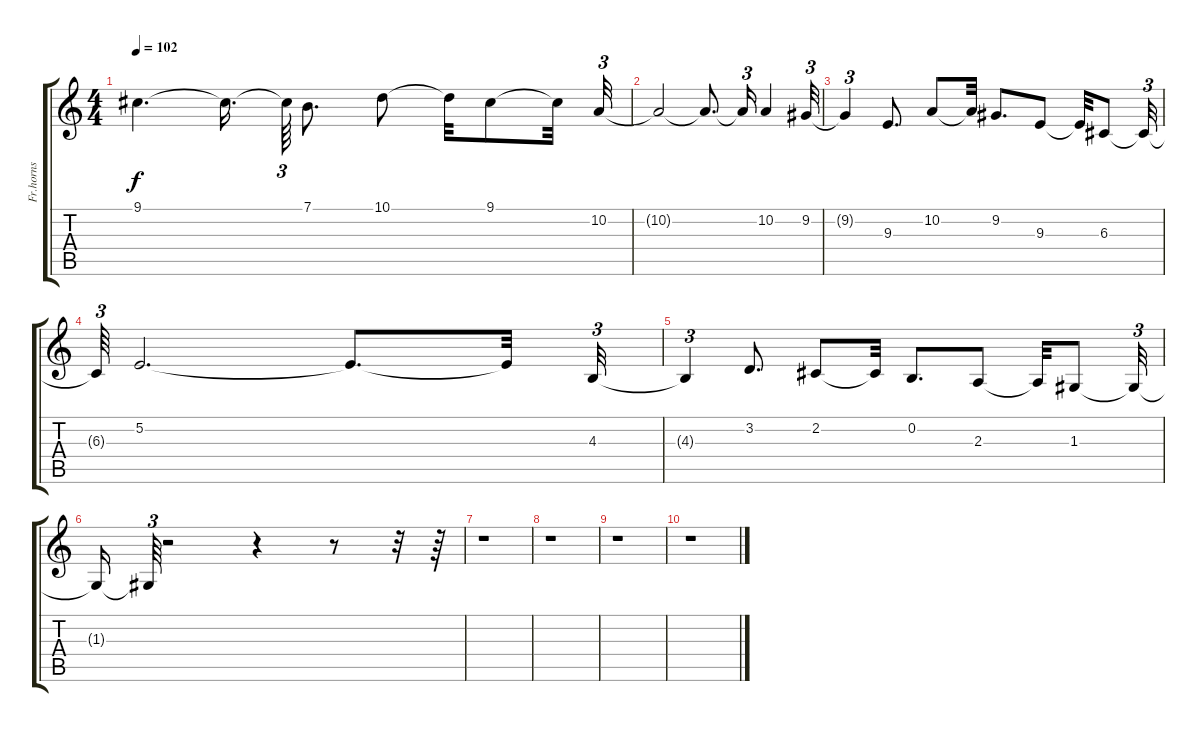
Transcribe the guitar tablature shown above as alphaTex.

\track ("Fr.horns" "Fr.horns") {instrument frenchhorn}
\staff {score tabs}
\tuning (E4 B3 G3 D3 A2 E2) {hide}
\ts (4 4)
\tempo 102
\clef g2
\ks c
9.1{t}.4{d dy f} 9.1{t}.16{d beam splitsecondary} 9.1{t}.64{tu (3 2)} 7.1.8{d} 10.1.8 10.1{t}.32 9.1.8 9.1{t}.32 10.2.32{tu (3 2)} |
10.2{t}.2 10.2{t}.8{d} 10.2{t}.16{tu (3 2)} 10.2.4 9.2.32{tu (3 2)} |
9.2{t}.4{tu (3 2)} 9.3.8{d} 10.2.8 10.2{t}.32 9.2.8{d} 9.3.8 9.3{t}.32 6.3.8 6.3{t}.32{tu (3 2)} |
6.3{t}.64{tu (3 2)} 5.2.2{d} 5.2{t}.8{d} 5.2{t}.32 4.3.32{tu (3 2)} |
4.3{t}.4{tu (3 2)} 3.2.8{d} 2.2.8 2.2{t}.32 0.2.8{d} 2.3.8 2.3{t}.32 1.3.8 1.3{t}.32{tu (3 2)} |
1.3{t}.16 1.3{t}.64{tu (3 2)} r.2 r.4 r.8 r.32 r.64 |
r.1 |
r.1 |
r.1 |
r.1
